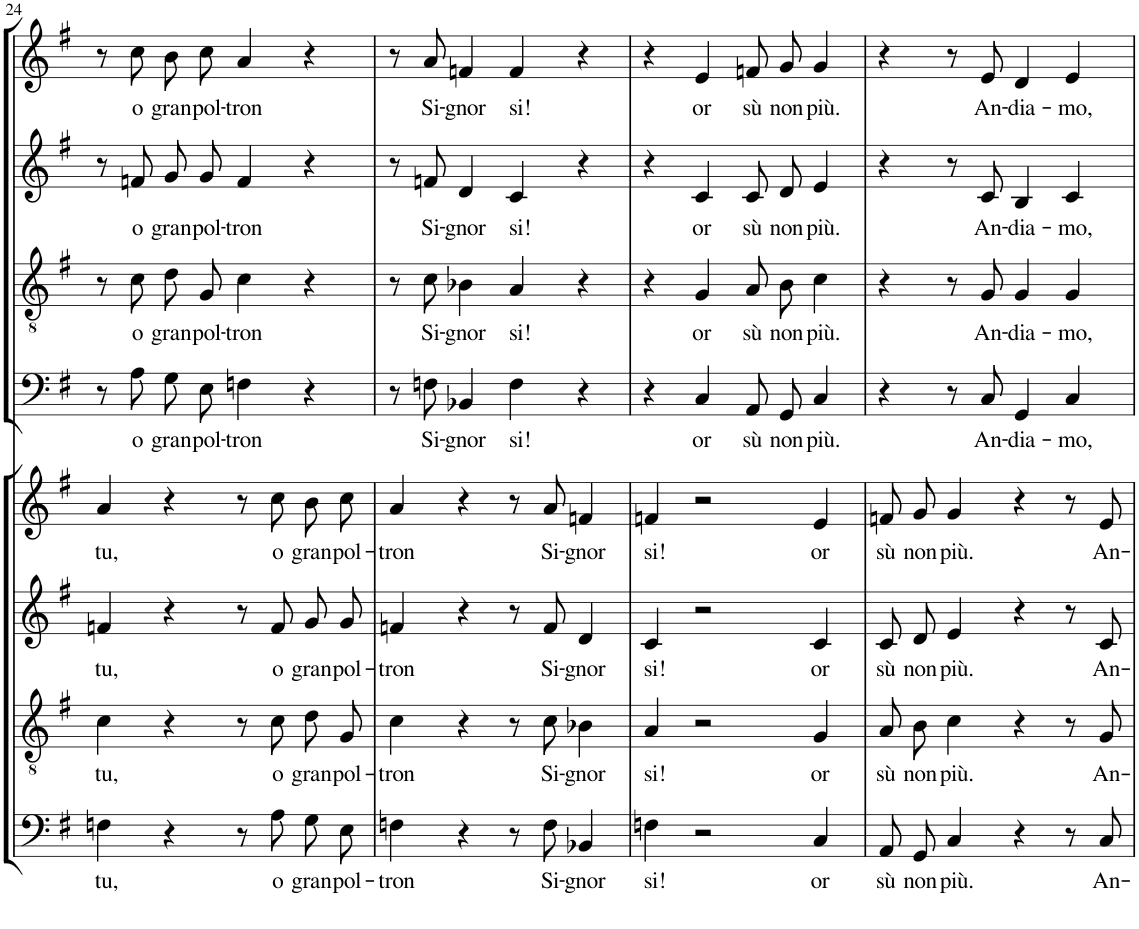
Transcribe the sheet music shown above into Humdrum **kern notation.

**kern	**text	**kern	**text	**kern	**text	**kern	**text	**kern	**text	**kern	**text	**kern	**text	**kern	**text
*part8	*part8	*part7	*part7	*part6	*part6	*part5	*part5	*part4	*part4	*part3	*part3	*part2	*part2	*part1	*part1
*staff8	*staff8	*staff7	*staff7	*staff6	*staff6	*staff5	*staff5	*staff4	*staff4	*staff3	*staff3	*staff2	*staff2	*staff1	*staff1
*I"B II	*	*I"T II	*	*I"C II	*	*I"S II	*	*I"B I	*	*I"T I	*	*I"C I	*	*I"S I	*
!!LO:PB:g=z
*clefF4	*	*clefGv2	*	*clefG2	*	*clefG2	*	*clefF4	*	*clefGv2	*	*clefG2	*	*clefG2	*
*	*	*	*	*	*	*Trd1c2	*	*	*	*	*	*	*	*Trd1c2	*
*k[f#]	*	*k[f#]	*	*k[f#]	*	*k[f#]	*	*k[f#]	*	*k[f#]	*	*k[f#]	*	*k[f#]	*
*G:	*	*G:	*	*G:	*	*G:	*	*G:	*	*G:	*	*G:	*	*G:	*
*M2/2	*	*M2/2	*	*M2/2	*	*M2/2	*	*M2/2	*	*M2/2	*	*M2/2	*	*M2/2	*
=24	=24	=24	=24	=24	=24	=24	=24	=24	=24	=24	=24	=24	=24	=24	=24
!	!LO:LY:b	!	!LO:LY:b	!	!LO:LY:b	!	!LO:LY:b	!	!	!	!	!	!	!	!
4Fn\	tu,	4c\	tu,	4fn/	tu,	4a/	tu,	8r	.	8r	.	8r	.	8r	.
!	!	!	!	!	!	!	!	!	!LO:LY:b	!	!LO:LY:b	!	!LO:LY:b	!	!LO:LY:b
.	.	.	.	.	.	.	.	8A\L	o	8c/L	o	8fn/L	o	8cc\L	o
!	!	!	!	!	!	!	!	!	!LO:LY:b	!	!LO:LY:b	!	!LO:LY:b	!	!LO:LY:b
4r	.	4r	.	4r	.	4r	.	8G\	gran	8d/	gran	8g/	gran	8b\	gran
!	!	!	!	!	!	!	!	!	!LO:LY:b	!	!LO:LY:b	!	!LO:LY:b	!	!LO:LY:b
.	.	.	.	.	.	.	.	8E\J	pol-	8G/J	pol-	8g/J	pol-	8cc\J	pol-
!	!	!	!	!	!	!	!	!	!LO:LY:b	!	!LO:LY:b	!	!LO:LY:b	!	!LO:LY:b
8r	.	8r	.	8r	.	8r	.	4Fn\	-tron	4c\	-tron	4f/	-tron	4a/	-tron
!	!LO:LY:b	!	!LO:LY:b	!	!LO:LY:b	!	!LO:LY:b	!	!	!	!	!	!	!	!
8A\L	o	8c/L	o	8f/L	o	8cc\L	o	.	.	.	.	.	.	.	.
!	!LO:LY:b	!	!LO:LY:b	!	!LO:LY:b	!	!LO:LY:b	!	!	!	!	!	!	!	!
8G\	gran	8d/	gran	8g/	gran	8b\	gran	4r	.	4r	.	4r	.	4r	.
!	!LO:LY:b	!	!LO:LY:b	!	!LO:LY:b	!	!LO:LY:b	!	!	!	!	!	!	!	!
8E\J	pol-	8G/J	pol-	8g/J	pol-	8cc\J	pol-	.	.	.	.	.	.	.	.
=25	=25	=25	=25	=25	=25	=25	=25	=25	=25	=25	=25	=25	=25	=25	=25
!	!LO:LY:b	!	!LO:LY:b	!	!LO:LY:b	!	!LO:LY:b	!	!	!	!	!	!	!	!
4Fn\	-tron	4c\	-tron	4fn/	-tron	4a/	-tron	8r	.	8r	.	8r	.	8r	.
!	!	!	!	!	!	!	!	!	!LO:LY:b	!	!LO:LY:b	!	!LO:LY:b	!	!LO:LY:b
.	.	.	.	.	.	.	.	8Fn\	Si-	8c\	Si-	8fn/	Si-	8a/	Si-
!	!	!	!	!	!	!	!	!	!LO:LY:b	!	!LO:LY:b	!	!LO:LY:b	!	!LO:LY:b
4r	.	4r	.	4r	.	4r	.	4BB-X/	-gnor	4B-X\	-gnor	4d/	-gnor	4fn/	-gnor
!	!	!	!	!	!	!	!	!	!LO:LY:b	!	!LO:LY:b	!	!LO:LY:b	!	!LO:LY:b
8r	.	8r	.	8r	.	8r	.	4F\	si!	4A/	si!	4c/	si!	4f/	si!
!	!LO:LY:b	!	!LO:LY:b	!	!LO:LY:b	!	!LO:LY:b	!	!	!	!	!	!	!	!
8F\	Si-	8c\	Si-	8f/	Si-	8a/	Si-	.	.	.	.	.	.	.	.
!	!LO:LY:b	!	!LO:LY:b	!	!LO:LY:b	!	!LO:LY:b	!	!	!	!	!	!	!	!
4BB-X/	-gnor	4B-X\	-gnor	4d/	-gnor	4fn/	-gnor	4r	.	4r	.	4r	.	4r	.
=26	=26	=26	=26	=26	=26	=26	=26	=26	=26	=26	=26	=26	=26	=26	=26
!	!LO:LY:b	!	!LO:LY:b	!	!LO:LY:b	!	!LO:LY:b	!	!	!	!	!	!	!	!
4Fn\	si!	4A/	si!	4c/	si!	4fn/	si!	4r	.	4r	.	4r	.	4r	.
!	!	!	!	!	!	!	!	!	!LO:LY:b	!	!LO:LY:b	!	!LO:LY:b	!	!LO:LY:b
2r	.	2r	.	2r	.	2r	.	4C/	or	4G/	or	4c/	or	4e/	or
!	!	!	!	!	!	!	!	!	!LO:LY:b	!	!LO:LY:b	!	!LO:LY:b	!	!LO:LY:b
.	.	.	.	.	.	.	.	8AA/L	sù	8A/L	sù	8c/L	sù	8fn/L	sù
!	!	!	!	!	!	!	!	!	!LO:LY:b	!	!LO:LY:b	!	!LO:LY:b	!	!LO:LY:b
.	.	.	.	.	.	.	.	8GG/J	non	8B/J	non	8d/J	non	8g/J	non
!	!LO:LY:b	!	!LO:LY:b	!	!LO:LY:b	!	!LO:LY:b	!	!LO:LY:b	!	!LO:LY:b	!	!LO:LY:b	!	!LO:LY:b
4C/	or	4G/	or	4c/	or	4e/	or	4C/	più.	4c\	più.	4e/	più.	4g/	più.
=27	=27	=27	=27	=27	=27	=27	=27	=27	=27	=27	=27	=27	=27	=27	=27
!	!LO:LY:b	!	!LO:LY:b	!	!LO:LY:b	!	!LO:LY:b	!	!	!	!	!	!	!	!
8AA/L	sù	8A/L	sù	8c/L	sù	8fn/L	sù	4r	.	4r	.	4r	.	4r	.
!	!LO:LY:b	!	!LO:LY:b	!	!LO:LY:b	!	!LO:LY:b	!	!	!	!	!	!	!	!
8GG/J	non	8B/J	non	8d/J	non	8g/J	non	.	.	.	.	.	.	.	.
!	!LO:LY:b	!	!LO:LY:b	!	!LO:LY:b	!	!LO:LY:b	!	!	!	!	!	!	!	!
4C/	più.	4c\	più.	4e/	più.	4g/	più.	8r	.	8r	.	8r	.	8r	.
!	!	!	!	!	!	!	!	!	!LO:LY:b	!	!LO:LY:b	!	!LO:LY:b	!	!LO:LY:b
.	.	.	.	.	.	.	.	8C/	An-	8G/	An-	8c/	An-	8e/	An-
!	!	!	!	!	!	!	!	!	!LO:LY:b	!	!LO:LY:b	!	!LO:LY:b	!	!LO:LY:b
4r	.	4r	.	4r	.	4r	.	4GG/	-dia-	4G/	-dia-	4B/	-dia-	4d/	-dia-
!	!	!	!	!	!	!	!	!	!LO:LY:b	!	!LO:LY:b	!	!LO:LY:b	!	!LO:LY:b
8r	.	8r	.	8r	.	8r	.	4C/	-mo,	4G/	-mo,	4c/	-mo,	4e/	-mo,
!	!LO:LY:b	!	!LO:LY:b	!	!LO:LY:b	!	!LO:LY:b	!	!	!	!	!	!	!	!
8C/	An-	8G/	An-	8c/	An-	8e/	An-	.	.	.	.	.	.	.	.
=	=	=	=	=	=	=	=	=	=	=	=	=	=	=	=
*-	*-	*-	*-	*-	*-	*-	*-	*-	*-	*-	*-	*-	*-	*-	*-
